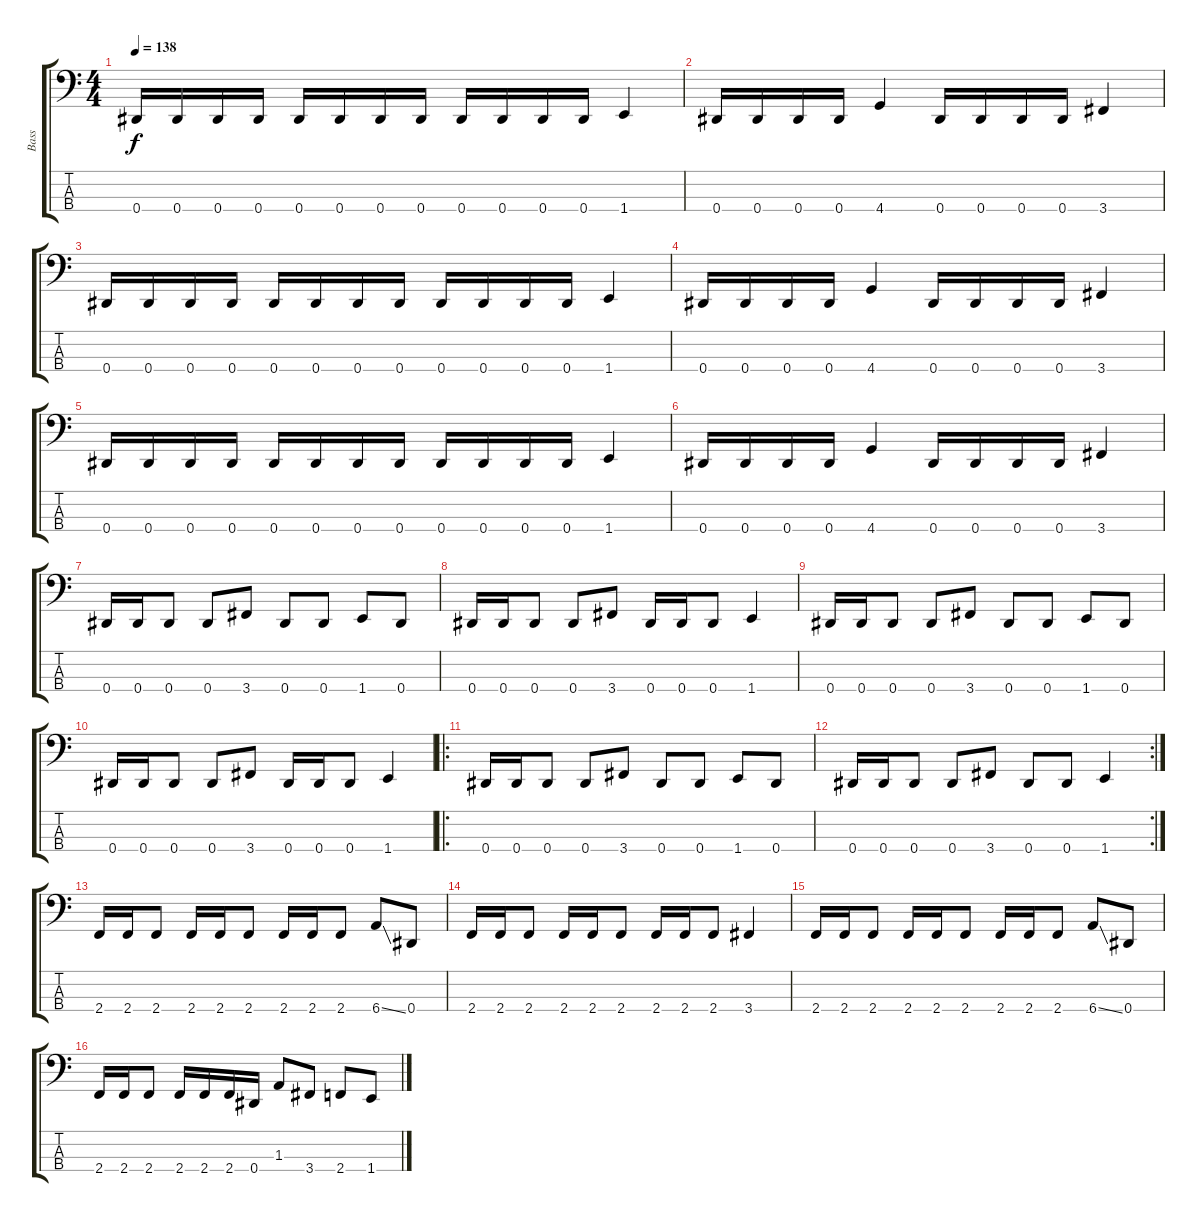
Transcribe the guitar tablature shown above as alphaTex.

\track ("Bass" "Bass") {instrument electricbasspick}
\staff {score tabs}
\tuning (Gb2 Db2 Ab1 Eb1) {hide}
\ts (4 4)
\tempo 138
\clef f4
\ks c
0.4.16{dy f} 0.4.16 0.4.16 0.4.16 0.4.16 0.4.16 0.4.16 0.4.16 0.4.16 0.4.16 0.4.16 0.4.16 1.4.4 |
0.4.16 0.4.16 0.4.16 0.4.16 4.4.4 0.4.16 0.4.16 0.4.16 0.4.16 3.4.4 |
0.4.16 0.4.16 0.4.16 0.4.16 0.4.16 0.4.16 0.4.16 0.4.16 0.4.16 0.4.16 0.4.16 0.4.16 1.4.4 |
0.4.16 0.4.16 0.4.16 0.4.16 4.4.4 0.4.16 0.4.16 0.4.16 0.4.16 3.4.4 |
0.4.16 0.4.16 0.4.16 0.4.16 0.4.16 0.4.16 0.4.16 0.4.16 0.4.16 0.4.16 0.4.16 0.4.16 1.4.4 |
0.4.16 0.4.16 0.4.16 0.4.16 4.4.4 0.4.16 0.4.16 0.4.16 0.4.16 3.4.4 |
0.4.16 0.4.16 0.4.8 0.4.8 3.4.8 0.4.8 0.4.8 1.4.8 0.4.8 |
0.4.16 0.4.16 0.4.8 0.4.8 3.4.8 0.4.16 0.4.16 0.4.8 1.4.4 |
0.4.16 0.4.16 0.4.8 0.4.8 3.4.8 0.4.8 0.4.8 1.4.8 0.4.8 |
0.4.16 0.4.16 0.4.8 0.4.8 3.4.8 0.4.16 0.4.16 0.4.8 1.4.4 |
\ro
0.4.16 0.4.16 0.4.8 0.4.8 3.4.8 0.4.8 0.4.8 1.4.8 0.4.8 |
\rc 2
0.4.16 0.4.16 0.4.8 0.4.8 3.4.8 0.4.8 0.4.8 1.4.4 |
2.4.16 2.4.16 2.4.8 2.4.16 2.4.16 2.4.8 2.4.16 2.4.16 2.4.8 6.4{ss}.8 0.4.8 |
2.4.16 2.4.16 2.4.8 2.4.16 2.4.16 2.4.8 2.4.16 2.4.16 2.4.8 3.4.4 |
2.4.16 2.4.16 2.4.8 2.4.16 2.4.16 2.4.8 2.4.16 2.4.16 2.4.8 6.4{ss}.8 0.4.8 |
2.4.16 2.4.16 2.4.8 2.4.16 2.4.16 2.4.16 0.4.16 1.3.8 3.4.8 2.4.8 1.4.8
